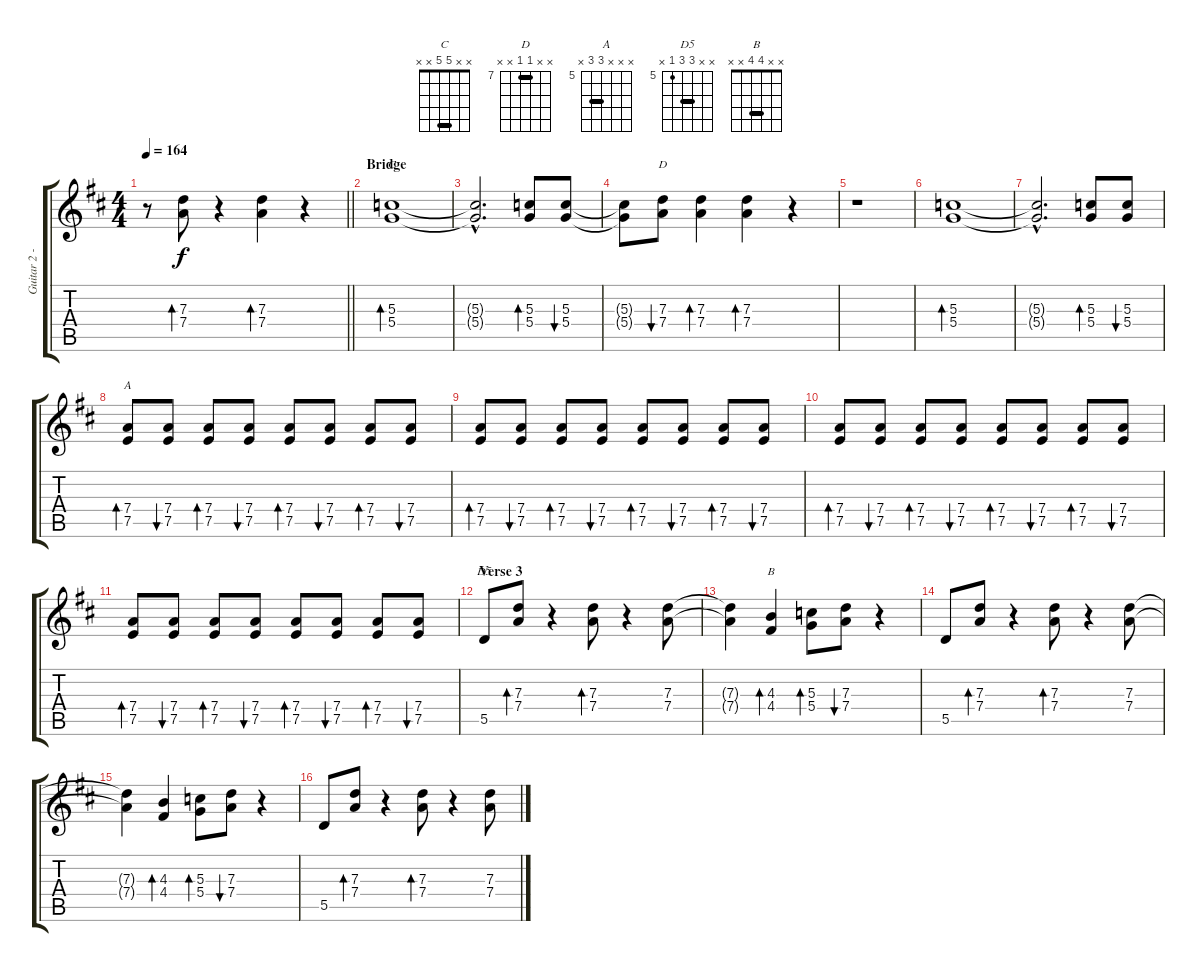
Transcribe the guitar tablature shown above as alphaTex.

\track ("Guitar 2 - Felder" "Guitar 2 -") {instrument distortionguitar}
\staff {score tabs}
\tuning (E4 B3 G3 D3 A2 E2) {hide}
\chord ("C" x x 5 5 x x) {barre 5}
\chord ("D" x x 7 7 x x) {firstfret 7 barre 7}
\chord ("A" x x x 7 7 x) {firstfret 5 barre 7}
\chord ("D5" x x 7 7 5 x) {firstfret 5 barre 7}
\chord ("B" x x 4 4 x x) {barre 4}
\ts (4 4)
\tempo 164
\clef g2
\barLineRight lightlight
\ks d
r.8{dy f} (7.3 7.4).8{bd 30} r.4 (7.3 7.4).4{bd 60} r.4 |
\section ("" "Bridge")
(5.3 5.4).1{bd 60 ch "C" volume 10} |
(5.3{hac t} 5.4{hac t}).2{d} (5.3 5.4).8{bd 60} (5.3 5.4).8{bu 60} |
(5.3{t} 5.4{t}).8 (7.3 7.4).8{bu 60 ch "D"} (7.3 7.4).4{bd 60} (7.3 7.4).4{bd 60} r.4 |
r.1 |
(5.3 5.4).1{bd 60} |
(5.3{hac t} 5.4{hac t}).2{d} (5.3 5.4).8{bd 60} (5.3 5.4).8{bu 60} |
(7.4 7.5).8{bd 60 ch "A"} (7.4 7.5).8{bu 60} (7.4 7.5).8{bd 60} (7.4 7.5).8{bu 60} (7.4 7.5).8{bd 60} (7.4 7.5).8{bu 60} (7.4 7.5).8{bd 60} (7.4 7.5).8{bu 60} |
(7.4 7.5).8{bd 60} (7.4 7.5).8{bu 60} (7.4 7.5).8{bd 60} (7.4 7.5).8{bu 60} (7.4 7.5).8{bd 60} (7.4 7.5).8{bu 60} (7.4 7.5).8{bd 60} (7.4 7.5).8{bu 60} |
(7.4 7.5).8{bd 60} (7.4 7.5).8{bu 60} (7.4 7.5).8{bd 60} (7.4 7.5).8{bu 60} (7.4 7.5).8{bd 60} (7.4 7.5).8{bu 60} (7.4 7.5).8{bd 60} (7.4 7.5).8{bu 60} |
(7.4 7.5).8{bd 60} (7.4 7.5).8{bu 60} (7.4 7.5).8{bd 60} (7.4 7.5).8{bu 60} (7.4 7.5).8{bd 60} (7.4 7.5).8{bu 60} (7.4 7.5).8{bd 60} (7.4 7.5).8{bu 60} |
\section ("" "Verse 3")
5.5.8{ch "D5"} (7.3 7.4).8{bd 30} r.4 (7.3 7.4).8{bd 30} r.4 (7.3 7.4).8 |
(7.3{t} 7.4{t}).4 (4.3 4.4).4{bd 30 ch "B"} (5.3 5.4).8{bd 30} (7.3 7.4).8{bu 30} r.4 |
5.5.8 (7.3 7.4).8{bd 30} r.4 (7.3 7.4).8{bd 30} r.4 (7.3 7.4).8 |
(7.3{t} 7.4{t}).4 (4.3 4.4).4{bd 30} (5.3 5.4).8{bd 30} (7.3 7.4).8{bu 30} r.4 |
5.5.8 (7.3 7.4).8{bd 30} r.4 (7.3 7.4).8{bd 30} r.4 (7.3 7.4).8
